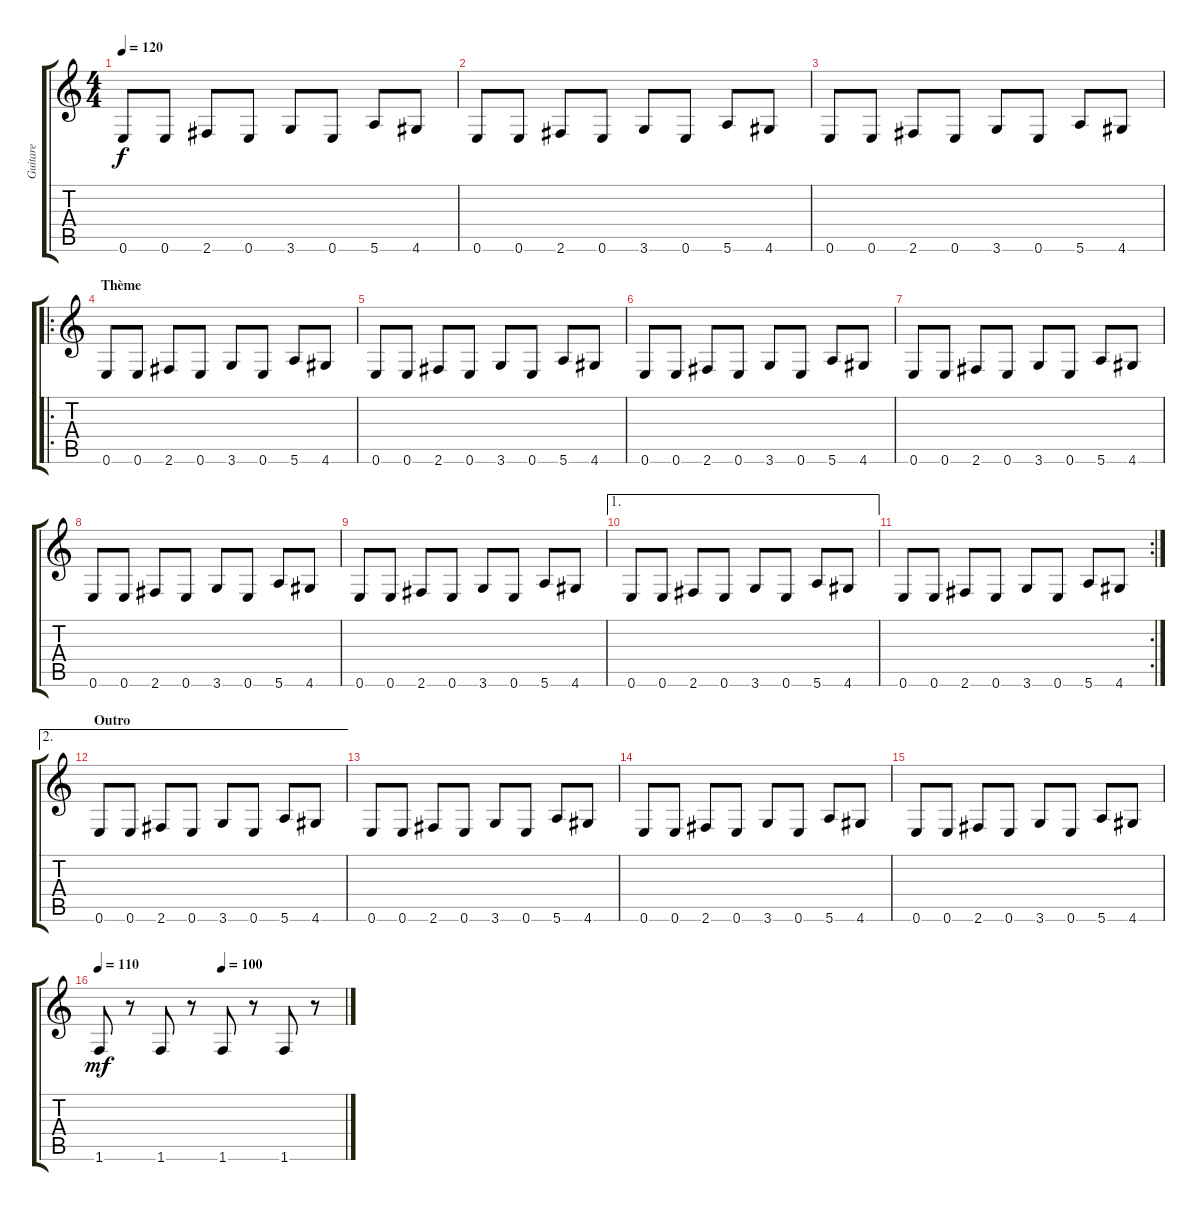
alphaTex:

\track ("Guitare" "Guitare") {instrument electricguitarjazz}
\staff {score tabs}
\tuning (E4 B3 G3 D3 A2 E2) {hide}
\ts (4 4)
\tempo 120
\clef g2
\ks c
0.6.8{dy f} 0.6.8 2.6.8 0.6.8 3.6.8 0.6.8 5.6.8 4.6.8 |
0.6.8 0.6.8 2.6.8 0.6.8 3.6.8 0.6.8 5.6.8 4.6.8 |
0.6.8 0.6.8 2.6.8 0.6.8 3.6.8 0.6.8 5.6.8 4.6.8 |
\ro
\section ("" "Thème")
0.6.8 0.6.8 2.6.8 0.6.8 3.6.8 0.6.8 5.6.8 4.6.8 |
0.6.8 0.6.8 2.6.8 0.6.8 3.6.8 0.6.8 5.6.8 4.6.8 |
0.6.8 0.6.8 2.6.8 0.6.8 3.6.8 0.6.8 5.6.8 4.6.8 |
0.6.8 0.6.8 2.6.8 0.6.8 3.6.8 0.6.8 5.6.8 4.6.8 |
0.6.8 0.6.8 2.6.8 0.6.8 3.6.8 0.6.8 5.6.8 4.6.8 |
0.6.8 0.6.8 2.6.8 0.6.8 3.6.8 0.6.8 5.6.8 4.6.8 |
\ae 1
0.6.8 0.6.8 2.6.8 0.6.8 3.6.8 0.6.8 5.6.8 4.6.8 |
\rc 2
0.6.8 0.6.8 2.6.8 0.6.8 3.6.8 0.6.8 5.6.8 4.6.8 |
\ae 2
\section ("" "Outro")
0.6.8 0.6.8 2.6.8 0.6.8 3.6.8 0.6.8 5.6.8 4.6.8 |
0.6.8 0.6.8 2.6.8 0.6.8 3.6.8 0.6.8 5.6.8 4.6.8 |
0.6.8 0.6.8 2.6.8 0.6.8 3.6.8 0.6.8 5.6.8 4.6.8 |
0.6.8 0.6.8 2.6.8 0.6.8 3.6.8 0.6.8 5.6.8 4.6.8 |
\tempo 110
\tempo (100 0.5)
1.6.8{dy mf} r.8 1.6.8 r.8 1.6.8 r.8 1.6.8 r.8
